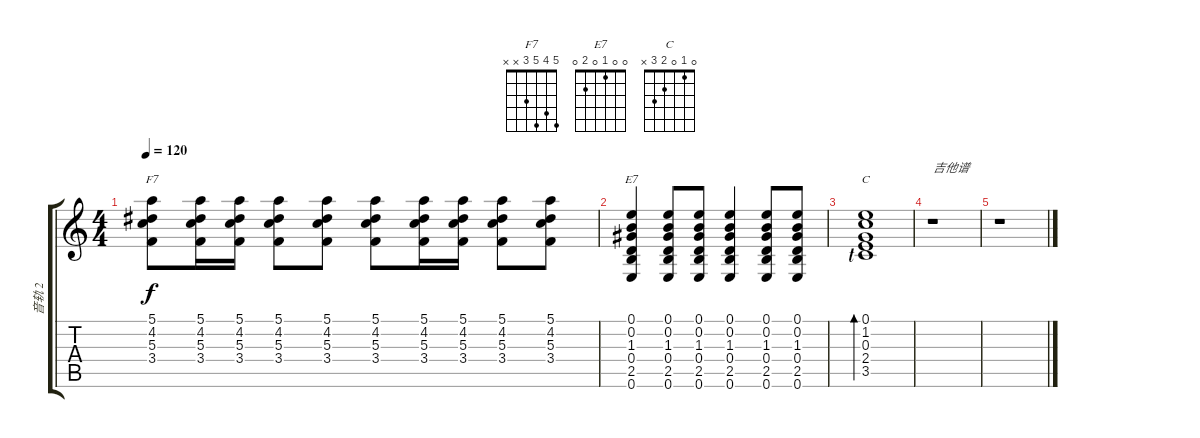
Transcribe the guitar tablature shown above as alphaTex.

\track ("音轨 2" "音轨 2") {instrument acousticguitarnylon}
\staff {score tabs}
\tuning (E4 B3 G3 D3 A2 E2) {hide}
\chord ("F7" 5 4 5 3 x x)
\chord ("E7" 0 0 1 0 2 0)
\chord ("C" 0 1 0 2 3 x)
\ts (4 4)
\tempo 120
\clef g2
\ks c
(5.1 4.2 5.3 3.4).8{ch "F7" dy f} (5.1 4.2 5.3 3.4).16 (5.1 4.2 5.3 3.4).16 (5.1 4.2 5.3 3.4).8 (5.1 4.2 5.3 3.4).8 (5.1 4.2 5.3 3.4).8 (5.1 4.2 5.3 3.4).16 (5.1 4.2 5.3 3.4).16 (5.1 4.2 5.3 3.4).8 (5.1 4.2 5.3 3.4).8 |
(0.1 0.2 1.3 0.4 2.5 0.6).4{ch "E7"} (0.1 0.2 1.3 0.4 2.5 0.6).8 (0.1 0.2 1.3 0.4 2.5 0.6).8 (0.1 0.2 1.3 0.4 2.5 0.6).4 (0.1 0.2 1.3 0.4 2.5 0.6).8 (0.1 0.2 1.3 0.4 2.5 0.6).8 |
(0.1 1.2 0.3 2.4 3.5{lf 1}).1{bd 480 ch "C"} |
r.1{txt "吉他谱"} |
r.1
